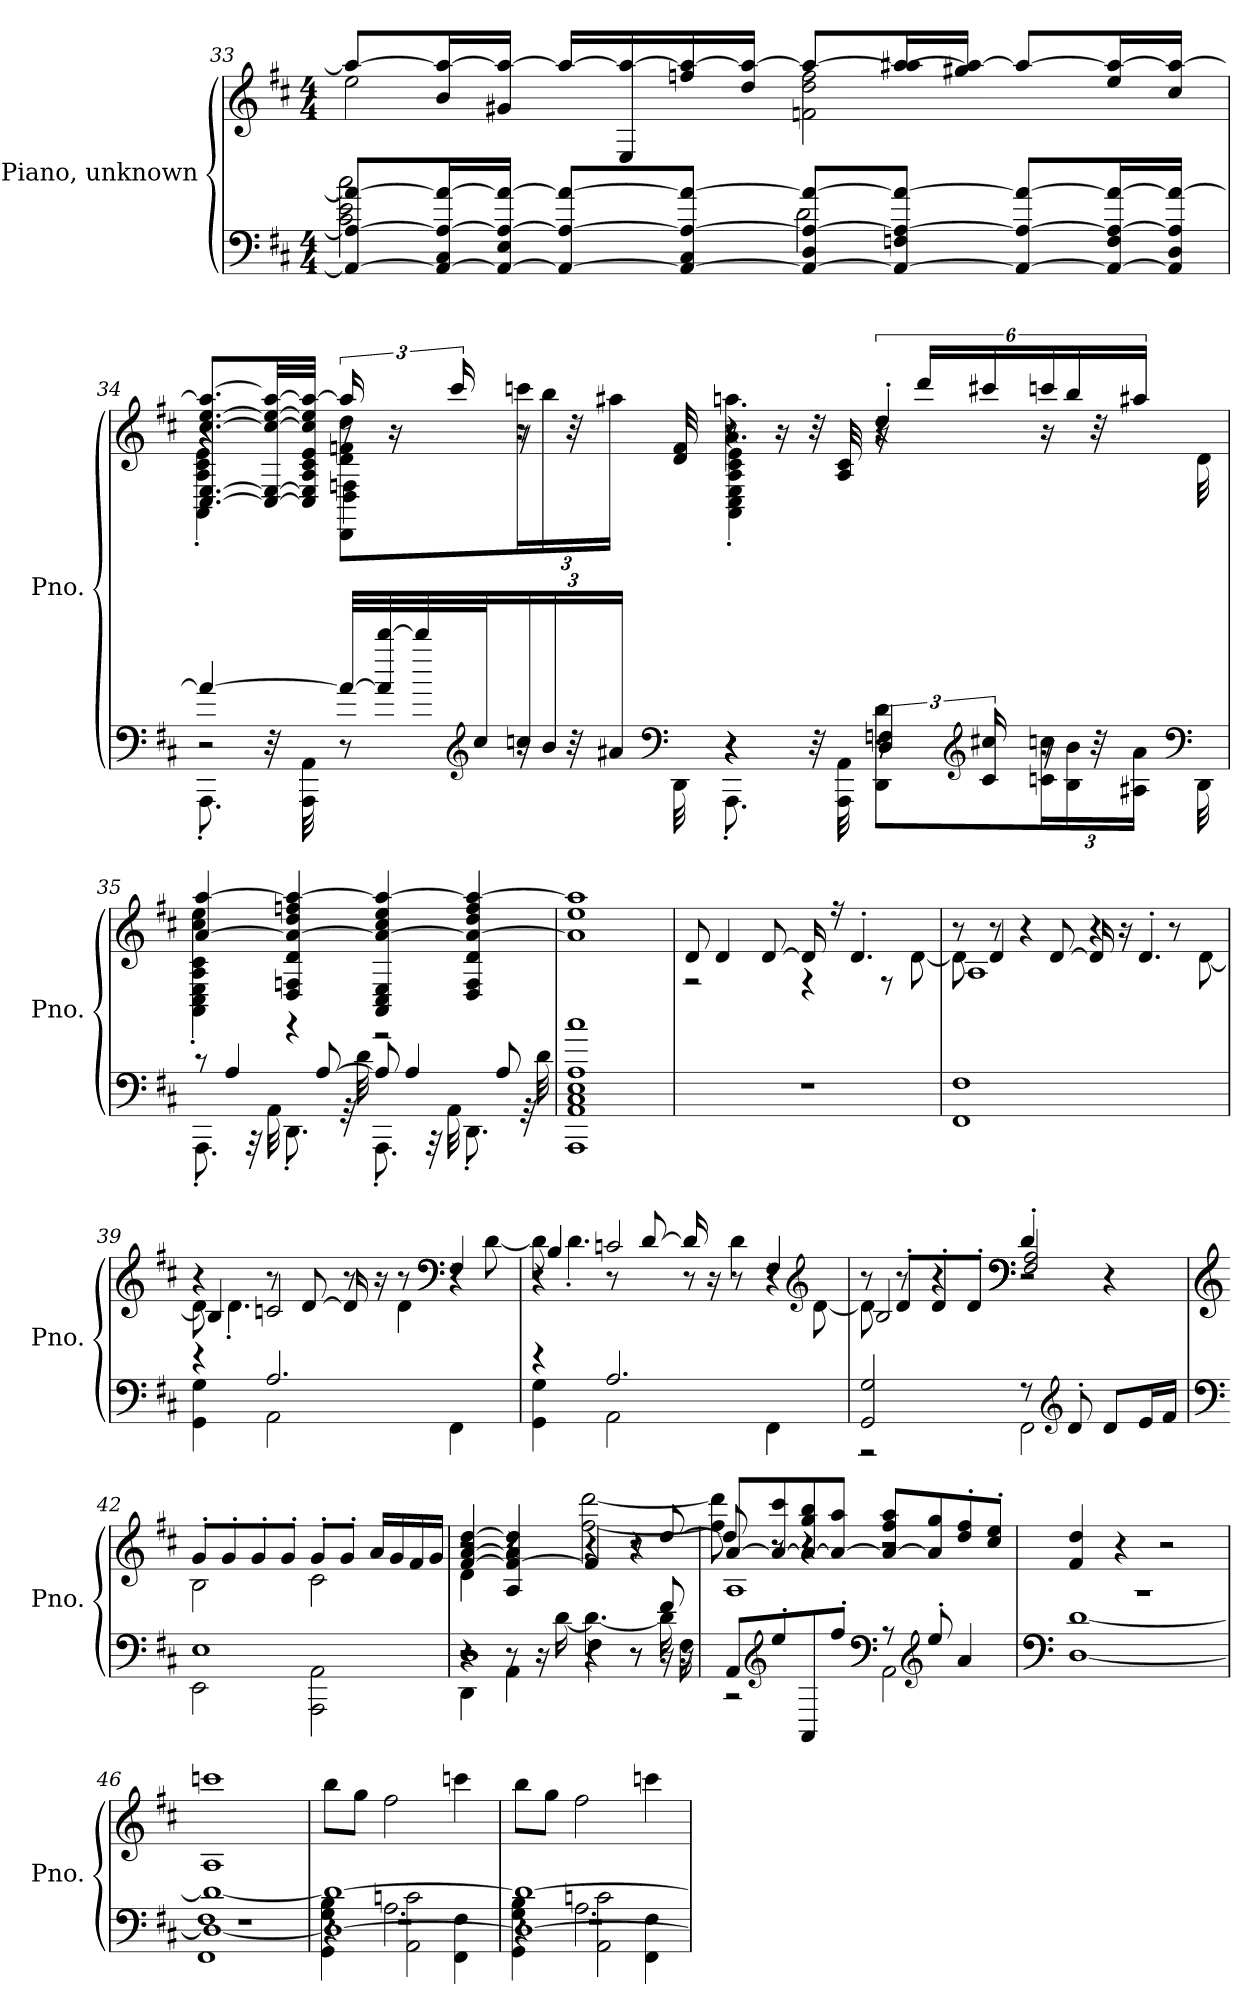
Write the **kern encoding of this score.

**kern	**kern
*part1	*part1
*staff2	*staff1
*I"Piano, unknown	*
*I'Pno.	*
!!LO:LB:g=z
*clefF4	*clefG2
*k[f#c#]	*k[f#c#]
*M4/4	*M4/4
=33	=33
*^	*^
8AA/_ 8A/_ 8a/_L	2c#\ 2e\ 2cc#\	8aa/L_	2ee\
16AA/_ 16C#/ 16A/_ 16a/_L	.	16b/ 16aa/_L	.
16AA/_ 16E/ 16A/_ 16a/_JJ	.	16g#X/ 16aa/_JJ	.
8AA/_ 8A/_ 8a/_L	.	16aa/LL_	.
.	.	16E/ 16aa/_	.
8AA/_ 8C#/ 8A/_ 8a/_J	.	16ffn/ 16aa/_	.
.	.	16dd/ 16aa/_JJ	.
8AA/_ 8D/ 8A/_ 8a/_L	2d\	8aa/L_	2fn\ 2dd\ 2ff\
8AA/_ 8Fn/ 8A/_ 8a/_J	.	16aa/_ 16aa#X/L	.
.	.	16gg#X/ 16aa/_JJ	.
8AA/_ 8A/_ 8a/_L	.	8aa/L_	.
16AA/_ 16F/ 16A/_ 16a/_L	.	16ee/ 16aa/_L	.
16AA/] 16D/ 16A/] 16a/_JJ	.	16cc#/ 16aa/_JJ	.
!!LO:PB:g=z
=34	=34	=34	=34
*^	*^	*^	*^
4a/_	8.AAA'\	2r	2r	[8.C#/ [8.E/ [8.cc#/ [8.ee/ 8.aa/_L	4AA\' 4A\' 4c#\' 4e\'	4r	4r
.	32r	.	.	32C#/_ 32E/_ 32cc#/_ 32ee/_ 32aa/_LL	.	.	.
.	32AAA\ 32AA\	.	.	32C#/] 32E/] 32A/ 32c#/ 32e/ 32cc#/] 32ee/] 32aa/_JJJ	.	.	.
32a/LLL_	8r	.	.	24aa/]	8DD\ 8d\ 8fn\ 8dd\L	8r	4D\ 4Fn\
32a/] [32ddd/	.	.	.	.	.	.	.
.	.	.	.	24r	.	.	.
32ddd/]	.	.	.	.	.	.	.
.	.	.	.	24ccc#/	.	.	.
*clefG2	*	*	*	*	*	*	*
32cc#/J	.	.	.	.	.	.	.
*Xbrackettup	*	*	*	*	*Xbrackettup	*	*
24ccn/	16r	.	.	8r	24cccn\L	16r	.
24b/	.	.	.	.	24bb\	.	.
.	32r	.	.	.	.	32r	.
24a#X/JJ	.	.	.	.	24aa#X\JJ	.	.
*clefF4	*	*	*	*	*	*	*
.	32DD\	.	.	.	.	32d/ 32f/	.
4r	8.AAA'\	4r	4r	8r	4.a\ 4.aan\	4r	4AA\' 4C#\' 4E\' 4A\' 4c#\' 4e\'
.	.	.	.	16r	.	.	.
.	32r	.	.	32r	.	.	.
.	32AAA\ 32AA\	.	.	32A/ 32c#/	.	.	.
*brackettup	*	*	*	*brackettup	*	*	*
12r	8DD\ 8d\L	4D/ 4Fn/	8r	24r	.	4dd'/	4r
.	.	.	.	24ddd/LL	.	.	.
*clefG2	*	*	*	*	*	*	*
24c#/ 24cc#X/	.	.	.	24ccc#X/	.	.	.
*	*Xbrackettup	*	*	*Xbrackettup	*	*	*
8r	24cn\ 24ccn\L	.	16r	24cccn/	16r	.	.
.	24B\ 24b\	.	.	24bb/	.	.	.
.	.	.	32r	.	32r	.	.
.	24A#X\ 24a#\JJ	.	.	24aa#X/JJ	.	.	.
*clefF4	*	*	*	*	*	*	*
.	.	.	32DD\	.	32d\	.	.
*	*v	*v	*v	*	*	*	*
*	*	*	*v	*v	*v
!!LO:LB:g=z
=35	=35	=35	=35
8r	8.AAA'\	[4a/ [4aa/	4AA\' 4C#\' 4E\' 4A\' 4c#\' 4cc#\' 4ee\'
4A/	.	.	.
.	32r	.	.
.	32AA\	.	.
.	8.DD'\	4D/ 4Fn/ 4d/ 4a/_ 4dd/ 4ffn/ 4aa/_	4r
[8A/	.	.	.
.	32r	.	.
.	32d\	.	.
8A/]	8.AAA'\	4AA/ 4C#/ 4E/ 4a/_ 4cc#/ 4ee/ 4aa/_	2r
4A/	.	.	.
.	32r	.	.
.	32AA\	.	.
.	8.DD'\	4D/ 4F/ 4d/ 4a/_ 4dd/ 4ff/ 4aa/_	.
8A/	.	.	.
.	32r	.	.
.	32d\	.	.
*v	*v	*	*
*	*v	*v
=36	=36
1AAA 1AA 1C# 1E 1A 1cc#	1a] 1ee 1aa]
=37	=37
*	*^
1r	8d/	2r
.	4d/	.
.	[8d/	.
.	16d/]	4r
.	16r	.
.	4.d'/	.
.	.	8r
.	.	[8d\
=38	=38	=38
*	*	*^
1FF# 1F#	8r	8d\]	1A
.	4d/	8r	.
.	.	4r	.
.	[8d/	.	.
.	16d/]	4r	.
.	16r	.	.
.	4.d'/	.	.
.	.	8r	.
.	.	[8d\	.
!!LO:LB:g=z	!!	!!
=39	=39	=39	=39
*^	*	*	*
4r	4GG\ 4G\	4r	8d\]	4B/
.	.	.	4.d'\	.
2.A/	2AA\	8r	.	2cn/
.	.	[8d/	.	.
.	.	16d/]	8r	.
.	.	16r	.	.
.	.	8r	4d\	.
*	*	*clefF4	*	*
.	4FF#\	4r	.	4F#/
.	.	.	[8d\	.
=40	=40	=40	=40	=40
4r	4GG\ 4G\	4r	8d\]	4B/
.	.	.	4.d'\	.
2.A/	2AA\	8r	.	2cn/
.	.	[8d/	.	.
.	.	16d/]	8r	.
.	.	16r	.	.
.	.	8r	4d\	.
.	4FF#\	4r	.	4F#/
*	*	*clefG2	*	*
.	.	.	[8d\	.
=41	=41	=41	=41	=41
2GG/ 2G/	2r	8r	8d\]	2B/
.	.	8d'/L	8r	.
.	.	8d'/	4r	.
.	.	8d'/J	.	.
*	*	*clefF4	*	*
8r	2FF#\	4d'/	2r	2F#/ 2A/
*clefG2	*	*	*	*
8d'/	.	.	.	.
8d/L	.	4r	.	.
16e/L	.	.	.	.
16f#/JJ	.	.	.	.
*	*	*v	*v	*v
!!LO:LB:g=z
=42	=42	=42
*clefF4	*	*clefG2
*	*	*^
1E	2EE\	8g'/L	2B\
.	.	8g'/	.
.	.	8g'/	.
.	.	8g'/J	.
.	2AAA\ 2AA\	8g'/L	2c#\
.	.	8g'/J	.
.	.	16a/LL	.
.	.	16g/	.
.	.	16f#/	.
.	.	16g/JJ	.
=43	=43	=43	=43
*^	*^	*	*^
2r	4r	1D	4DD\	[4f#/ [4a/ [4dd/	4d\	2r
.	8r	.	4AA\	4A/ 4f#/_ 4a/] 4dd/]	4r	.
.	16r	.	.	.	.	.
.	[16d\	.	.	.	.	.
4r	4.d\_	.	4F#\	4f#/]	[2ff#\ [2ddd\	4r
8r	.	.	8r	4r	.	8r
8f#/	16d\]	.	16r	.	.	[8dd/
.	16r	.	16F#\	.	.	.
*	*v	*v	*v	*	*	*
=44	=44	=44	=44	=44
*	*	*	*	*^
8AA/L	2r	[8a/L	8ff#\] 8ddd\]	8dd/]	1A
*clefG2	*	*	*	*	*
8ee'/	.	8a/_ 8ccc#/	8r	8r	.
8AA/	.	8a/_ 8gg/ 8bb/	4r	4r	.
8ff#'/J	.	8a/_ 8aa/J	.	.	.
*clefF4	*	*	*	*	*
8r	2AA\	8a/_ 8ff#/ 8aa/L	2r	2r	.
*clefG2	*	*	*	*	*
8ee'/	.	8a/] 8gg/	.	.	.
4a/	.	8dd/' 8ff#/'	.	.	.
.	.	8cc#/' 8ee/'J	.	.	.
*	*	*v	*v	*v	*v
=45	=45	=45
*clefF4	*	*
1r	[1D [1d	4f#/ 4dd/
.	.	4r
.	.	2r
!!LO:LB:g=z
=46	=46	=46
*	*^	*
1r	1D_ 1d_	1FF# 1F#	1A 1cccn
=47	=47	=47	=47
*	*	*^	*
1r	4r	1D_ 1d_	4GG\ 4G\ 4B\	8bb\L
.	.	.	.	8gg\J
.	2.A\	.	2AA\ 2cn\	2ff#\
.	.	.	4FF#\ 4F#\	4cccn\
=48	=48	=48	=48	=48
1r	4r	1D_ 1d_	4GG\ 4G\ 4B\	8bb\L
.	.	.	.	8gg\J
.	2.A\	.	2AA\ 2cn\	2ff#\
.	.	.	4FF#\ 4F#\	4cccn\
*v	*v	*v	*v	*
=	=
*-	*-
